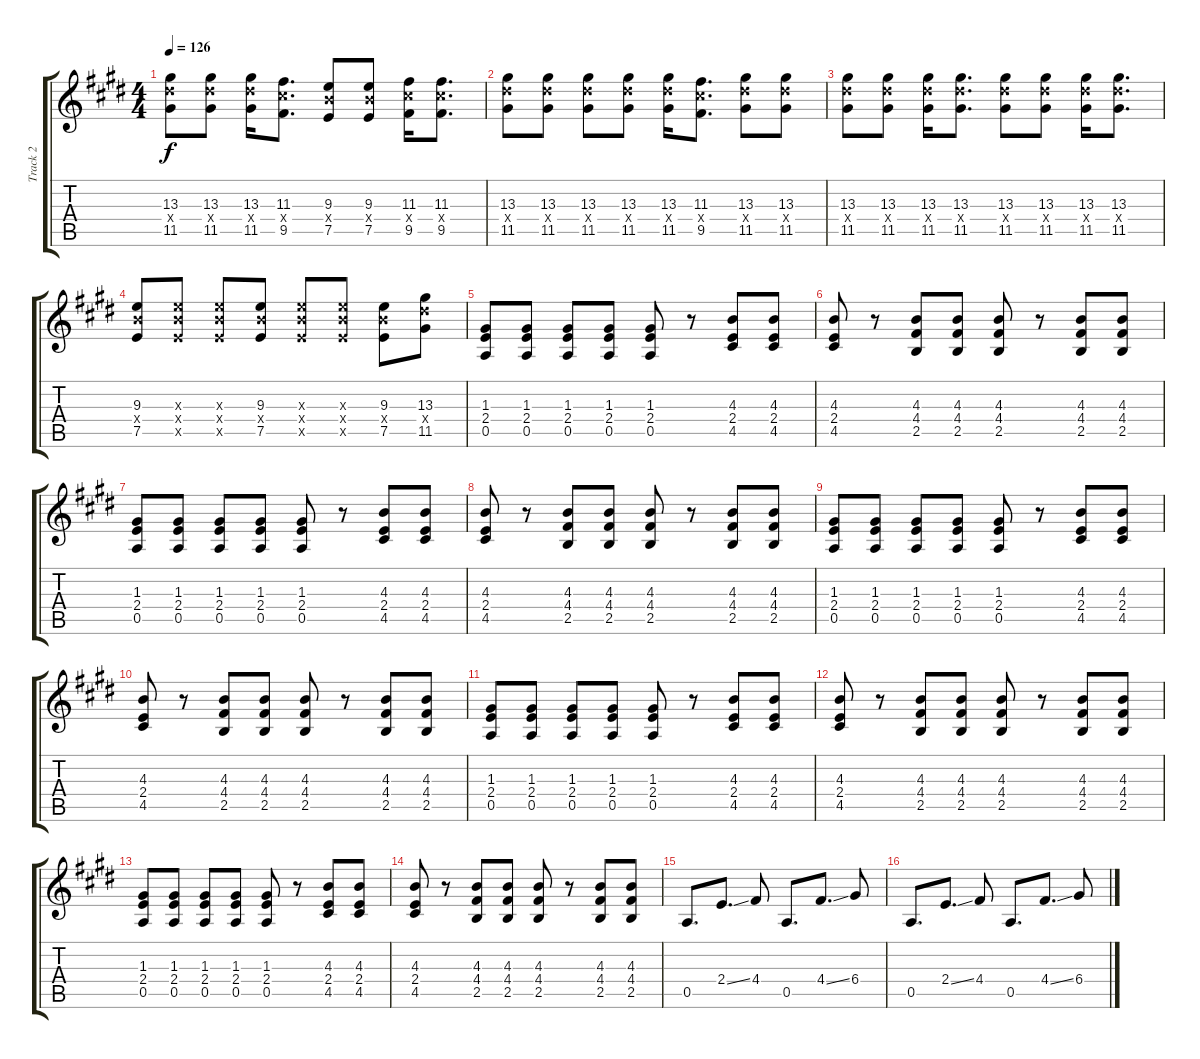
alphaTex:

\track ("Track 2" "Track 2") {instrument distortionguitar}
\staff {score tabs}
\tuning (E4 B3 G3 D3 A2 E2) {hide}
\ts (4 4)
\tempo 126
\clef g2
\ks e
(13.3 13.4{x} 11.5).8{dy f} (13.3 13.4{x} 11.5).8 (13.3 13.4{x} 11.5).16 (11.3 11.4{x} 9.5).8{d} (9.3 9.4{x} 7.5).8 (9.3 9.4{x} 7.5).8 (11.3 11.4{x} 9.5).16 (11.3 11.4{x} 9.5).8{d} |
(13.3 13.4{x} 11.5).8 (13.3 13.4{x} 11.5).8 (13.3 13.4{x} 11.5).8 (13.3 13.4{x} 11.5).8 (13.3 13.4{x} 11.5).16 (11.3 11.4{x} 9.5).8{d} (13.3 13.4{x} 11.5).8 (13.3 13.4{x} 11.5).8 |
(13.3 13.4{x} 11.5).8 (13.3 13.4{x} 11.5).8 (13.3 13.4{x} 11.5).16 (13.3 13.4{x} 11.5).8{d} (13.3 13.4{x} 11.5).8 (13.3 13.4{x} 11.5).8 (13.3 13.4{x} 11.5).16 (13.3 13.4{x} 11.5).8{d} |
(9.3 9.4{x} 7.5).8 (9.3{x} 9.4{x} 7.5{x}).8 (9.3{x} 9.4{x} 7.5{x}).8 (9.3 9.4{x} 7.5).8 (9.3{x} 9.4{x} 7.5{x}).8 (9.3{x} 9.4{x} 7.5{x}).8 (9.3 9.4{x} 7.5).8 (13.3 13.4{x} 11.5).8 |
(1.3 2.4 0.5).8 (1.3 2.4 0.5).8 (1.3 2.4 0.5).8 (1.3 2.4 0.5).8 (1.3 2.4 0.5).8 r.8 (4.3 2.4 4.5).8 (4.3 2.4 4.5).8 |
(4.3 2.4 4.5).8 r.8 (4.3 4.4 2.5).8 (4.3 4.4 2.5).8 (4.3 4.4 2.5).8 r.8 (4.3 4.4 2.5).8 (4.3 4.4 2.5).8 |
(1.3 2.4 0.5).8 (1.3 2.4 0.5).8 (1.3 2.4 0.5).8 (1.3 2.4 0.5).8 (1.3 2.4 0.5).8 r.8 (4.3 2.4 4.5).8 (4.3 2.4 4.5).8 |
(4.3 2.4 4.5).8 r.8 (4.3 4.4 2.5).8 (4.3 4.4 2.5).8 (4.3 4.4 2.5).8 r.8 (4.3 4.4 2.5).8 (4.3 4.4 2.5).8 |
(1.3 2.4 0.5).8 (1.3 2.4 0.5).8 (1.3 2.4 0.5).8 (1.3 2.4 0.5).8 (1.3 2.4 0.5).8 r.8 (4.3 2.4 4.5).8 (4.3 2.4 4.5).8 |
(4.3 2.4 4.5).8 r.8 (4.3 4.4 2.5).8 (4.3 4.4 2.5).8 (4.3 4.4 2.5).8 r.8 (4.3 4.4 2.5).8 (4.3 4.4 2.5).8 |
(1.3 2.4 0.5).8 (1.3 2.4 0.5).8 (1.3 2.4 0.5).8 (1.3 2.4 0.5).8 (1.3 2.4 0.5).8 r.8 (4.3 2.4 4.5).8 (4.3 2.4 4.5).8 |
(4.3 2.4 4.5).8 r.8 (4.3 4.4 2.5).8 (4.3 4.4 2.5).8 (4.3 4.4 2.5).8 r.8 (4.3 4.4 2.5).8 (4.3 4.4 2.5).8 |
(1.3 2.4 0.5).8 (1.3 2.4 0.5).8 (1.3 2.4 0.5).8 (1.3 2.4 0.5).8 (1.3 2.4 0.5).8 r.8 (4.3 2.4 4.5).8 (4.3 2.4 4.5).8 |
(4.3 2.4 4.5).8 r.8 (4.3 4.4 2.5).8 (4.3 4.4 2.5).8 (4.3 4.4 2.5).8 r.8 (4.3 4.4 2.5).8 (4.3 4.4 2.5).8 |
0.5.8{d} 2.4{ss}.8{d} 4.4.8 0.5.8{d} 4.4{ss}.8{d} 6.4.8 |
0.5.8{d} 2.4{ss}.8{d} 4.4.8 0.5.8{d} 4.4{ss}.8{d} 6.4.8
